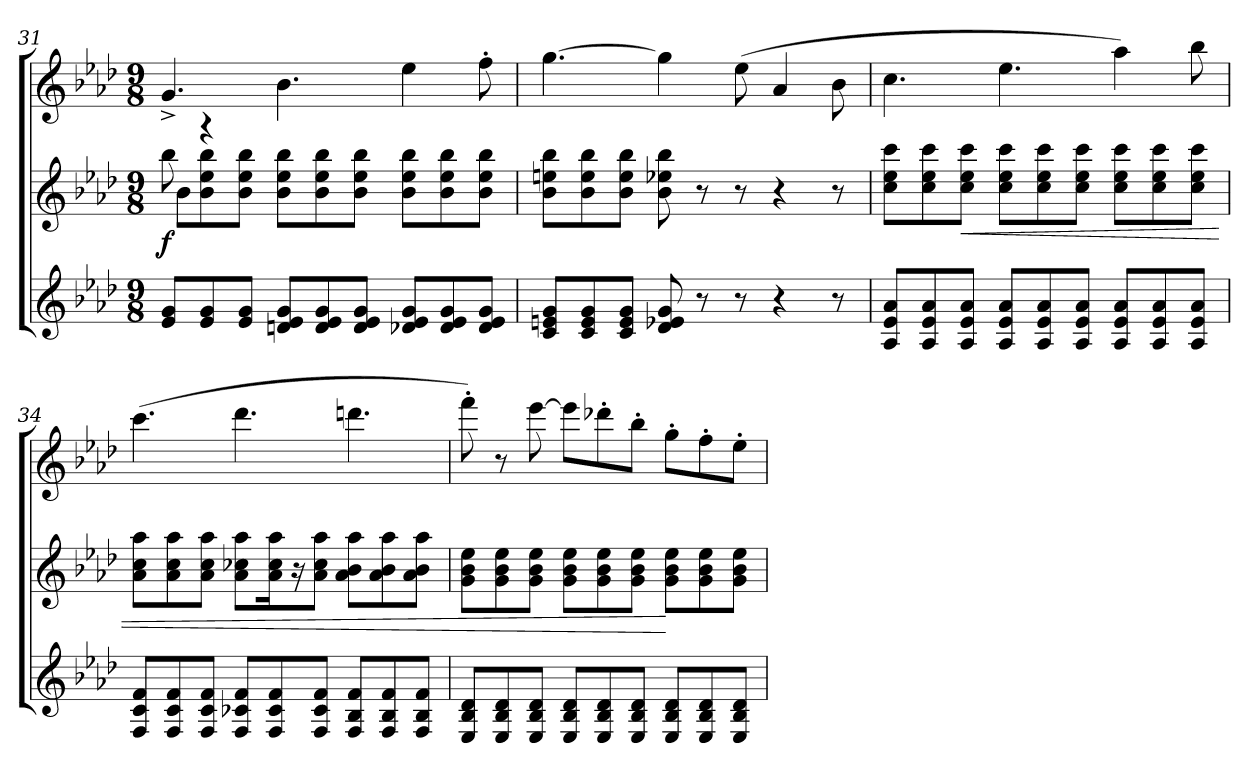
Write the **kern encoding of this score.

**kern	**kern	**dynam	**kern
*part2	*part2	*part2	*part1
*staff3	*staff2	*staff2/3	*staff1
*clefG2	*clefG2	*	*clefG2
*k[b-e-a-d-]	*k[b-e-a-d-]	*	*k[b-e-a-d-]
*M9/8	*M9/8	*	*M9/8
=31	=31	=31	=31
*	*^	*	*
!	!	!	!LO:DY:b	!
8e-/ 8g/L	8bb-\	8b-\L	f	4.g^/
8e-/ 8g/	4r	8b-\ 8ee-\ 8bb-\	.	.
8e-/ 8g/J	.	8b-\ 8ee-\ 8bb-\J	.	.
8dn/ 8e-/ 8g/L	8b-\ 8ee-\ 8bb-\L	2.ryy	.	4.b-\
8d/ 8e-/ 8g/	8b-\ 8ee-\ 8bb-\	.	.	.
8d/ 8e-/ 8g/J	8b-\ 8ee-\ 8bb-\J	.	.	.
8d-X/ 8e-/ 8g/L	8b-\ 8ee-\ 8bb-\L	.	.	4ee-\
8d-/ 8e-/ 8g/	8b-\ 8ee-\ 8bb-\	.	.	.
8d-/ 8e-/ 8g/J	8b-\ 8ee-\ 8bb-\J	.	.	8ff'\
*	*v	*v	*	*
=32	=32	=32	=32
8c/ 8en/ 8g/L	8b-\ 8een\ 8bb-\L	.	[4.gg\
8c/ 8e/ 8g/	8b-\ 8ee\ 8bb-\	.	.
8c/ 8e/ 8g/J	8b-\ 8ee\ 8bb-\J	.	.
8d-/ 8e-X/ 8g/	8b-\ 8ee-X\ 8bb-\	.	4gg\]
8r	8r	.	.
8r	8r	.	(>8ee-\
4r	4r	.	4a-/
8r	8r	.	8b-\
=33	=33	=33	=33
8A-/ 8e-/ 8a-/L	8cc\ 8ee-\ 8ccc\L	.	4.cc\
8A-/ 8e-/ 8a-/	8cc\ 8ee-\ 8ccc\	.	.
!	!	!LO:HP:b	!
8A-/ 8e-/ 8a-/J	8cc\ 8ee-\ 8ccc\J	<	.
8A-/ 8e-/ 8a-/L	8cc\ 8ee-\ 8ccc\L	.	4.ee-\
8A-/ 8e-/ 8a-/	8cc\ 8ee-\ 8ccc\	.	.
8A-/ 8e-/ 8a-/J	8cc\ 8ee-\ 8ccc\J	.	.
8A-/ 8e-/ 8a-/L	8cc\ 8ee-\ 8ccc\L	.	4aa-\)
8A-/ 8e-/ 8a-/	8cc\ 8ee-\ 8ccc\	.	.
8A-/ 8e-/ 8a-/J	8cc\ 8ee-\ 8ccc\J	.	8bb-\
=34	=34	=34	=34
8F/ 8c/ 8f/L	8a-\ 8cc\ 8aa-\L	.	(>4.ccc\
8F/ 8c/ 8f/	8a-\ 8cc\ 8aa-\	.	.
8F/ 8c/ 8f/J	8a-\ 8cc\ 8aa-\J	.	.
8F/ 8c-X/ 8f/L	8a-\ 8cc-X\ 8aa-\L	.	4.ddd-\
8F/ 8c-/ 8f/	16a-\ 16cc-\ 16aa-\K	.	.
.	16r	.	.
8F/ 8c-/ 8f/J	8a-\ 8cc-\ 8aa-\J	.	.
8F/ 8B-/ 8f/L	8a-\ 8b-\ 8aa-\L	.	4.dddn\
8F/ 8B-/ 8f/	8a-\ 8b-\ 8aa-\	.	.
8F/ 8B-/ 8f/J	8a-\ 8b-\ 8aa-\J	.	.
=35	=35	=35	=35
8E-/ 8B-/ 8d-/L	8g\ 8b-\ 8ee-\L	.	8fff'\)
8E-/ 8B-/ 8d-/	8g\ 8b-\ 8ee-\	.	8r
8E-/ 8B-/ 8d-/J	8g\ 8b-\ 8ee-\J	.	[8eee-\
8E-/ 8B-/ 8d-/L	8g\ 8b-\ 8ee-\L	.	8eee-\L]
8E-/ 8B-/ 8d-/	8g\ 8b-\ 8ee-\	.	8ddd-X'\
8E-/ 8B-/ 8d-/J	8g\ 8b-\ 8ee-\J	.	8bb-'\J
8E-/ 8B-/ 8d-/L	8g\ 8b-\ 8ee-\L	[	8gg'\L
8E-/ 8B-/ 8d-/	8g\ 8b-\ 8ee-\	.	8ff'\
8E-/ 8B-/ 8d-/J	8g\ 8b-\ 8ee-\J	.	8ee-'\J
=	=	=	=
*-	*-	*-	*-
